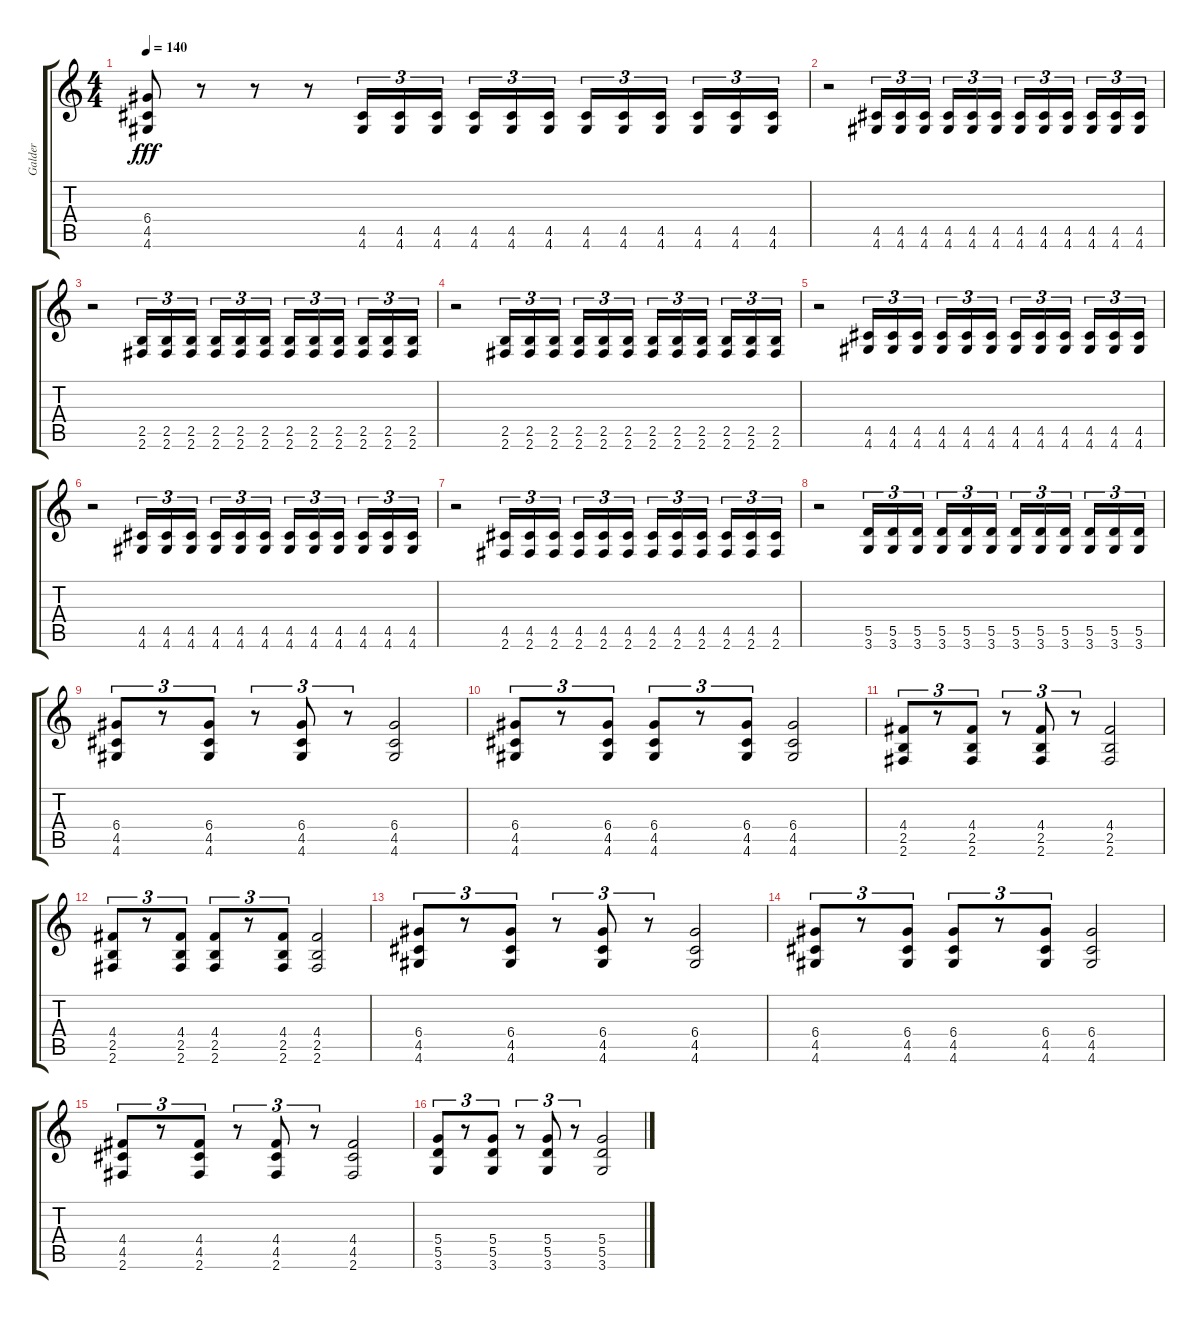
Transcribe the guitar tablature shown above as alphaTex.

\track ("Galder" "Galder") {instrument distortionguitar}
\staff {score tabs}
\tuning (E4 B3 G3 D3 A2 E2) {hide}
\ts (4 4)
\tempo 140
\clef g2
\ks c
(6.4 4.5 4.6).8{dy fff} r.8 r.8 r.8 (4.5 4.6).16{tu (3 2)} (4.5 4.6).16{tu (3 2)} (4.5 4.6).16{tu (3 2)} (4.5 4.6).16{tu (3 2)} (4.5 4.6).16{tu (3 2)} (4.5 4.6).16{tu (3 2)} (4.5 4.6).16{tu (3 2)} (4.5 4.6).16{tu (3 2)} (4.5 4.6).16{tu (3 2)} (4.5 4.6).16{tu (3 2)} (4.5 4.6).16{tu (3 2)} (4.5 4.6).16{tu (3 2)} |
r.2 (4.5 4.6).16{tu (3 2)} (4.5 4.6).16{tu (3 2)} (4.5 4.6).16{tu (3 2)} (4.5 4.6).16{tu (3 2)} (4.5 4.6).16{tu (3 2)} (4.5 4.6).16{tu (3 2)} (4.5 4.6).16{tu (3 2)} (4.5 4.6).16{tu (3 2)} (4.5 4.6).16{tu (3 2)} (4.5 4.6).16{tu (3 2)} (4.5 4.6).16{tu (3 2)} (4.5 4.6).16{tu (3 2)} |
r.2 (2.5 2.6).16{tu (3 2)} (2.5 2.6).16{tu (3 2)} (2.5 2.6).16{tu (3 2)} (2.5 2.6).16{tu (3 2)} (2.5 2.6).16{tu (3 2)} (2.5 2.6).16{tu (3 2)} (2.5 2.6).16{tu (3 2)} (2.5 2.6).16{tu (3 2)} (2.5 2.6).16{tu (3 2)} (2.5 2.6).16{tu (3 2)} (2.5 2.6).16{tu (3 2)} (2.5 2.6).16{tu (3 2)} |
r.2 (2.5 2.6).16{tu (3 2)} (2.5 2.6).16{tu (3 2)} (2.5 2.6).16{tu (3 2)} (2.5 2.6).16{tu (3 2)} (2.5 2.6).16{tu (3 2)} (2.5 2.6).16{tu (3 2)} (2.5 2.6).16{tu (3 2)} (2.5 2.6).16{tu (3 2)} (2.5 2.6).16{tu (3 2)} (2.5 2.6).16{tu (3 2)} (2.5 2.6).16{tu (3 2)} (2.5 2.6).16{tu (3 2)} |
r.2 (4.5 4.6).16{tu (3 2)} (4.5 4.6).16{tu (3 2)} (4.5 4.6).16{tu (3 2)} (4.5 4.6).16{tu (3 2)} (4.5 4.6).16{tu (3 2)} (4.5 4.6).16{tu (3 2)} (4.5 4.6).16{tu (3 2)} (4.5 4.6).16{tu (3 2)} (4.5 4.6).16{tu (3 2)} (4.5 4.6).16{tu (3 2)} (4.5 4.6).16{tu (3 2)} (4.5 4.6).16{tu (3 2)} |
r.2 (4.5 4.6).16{tu (3 2)} (4.5 4.6).16{tu (3 2)} (4.5 4.6).16{tu (3 2)} (4.5 4.6).16{tu (3 2)} (4.5 4.6).16{tu (3 2)} (4.5 4.6).16{tu (3 2)} (4.5 4.6).16{tu (3 2)} (4.5 4.6).16{tu (3 2)} (4.5 4.6).16{tu (3 2)} (4.5 4.6).16{tu (3 2)} (4.5 4.6).16{tu (3 2)} (4.5 4.6).16{tu (3 2)} |
r.2 (4.5 2.6).16{tu (3 2)} (4.5 2.6).16{tu (3 2)} (4.5 2.6).16{tu (3 2)} (4.5 2.6).16{tu (3 2)} (4.5 2.6).16{tu (3 2)} (4.5 2.6).16{tu (3 2)} (4.5 2.6).16{tu (3 2)} (4.5 2.6).16{tu (3 2)} (4.5 2.6).16{tu (3 2)} (4.5 2.6).16{tu (3 2)} (4.5 2.6).16{tu (3 2)} (4.5 2.6).16{tu (3 2)} |
r.2 (5.5 3.6).16{tu (3 2)} (5.5 3.6).16{tu (3 2)} (5.5 3.6).16{tu (3 2)} (5.5 3.6).16{tu (3 2)} (5.5 3.6).16{tu (3 2)} (5.5 3.6).16{tu (3 2)} (5.5 3.6).16{tu (3 2)} (5.5 3.6).16{tu (3 2)} (5.5 3.6).16{tu (3 2)} (5.5 3.6).16{tu (3 2)} (5.5 3.6).16{tu (3 2)} (5.5 3.6).16{tu (3 2)} |
(6.4 4.5 4.6).8{tu (3 2)} r.8{tu (3 2)} (6.4 4.5 4.6).8{tu (3 2)} r.8{tu (3 2)} (6.4 4.5 4.6).8{tu (3 2)} r.8{tu (3 2)} (6.4 4.5 4.6).2 |
(6.4 4.5 4.6).8{tu (3 2)} r.8{tu (3 2)} (6.4 4.5 4.6).8{tu (3 2)} (6.4 4.5 4.6).8{tu (3 2)} r.8{tu (3 2)} (6.4 4.5 4.6).8{tu (3 2)} (6.4 4.5 4.6).2 |
(4.4 2.5 2.6).8{tu (3 2)} r.8{tu (3 2)} (4.4 2.5 2.6).8{tu (3 2)} r.8{tu (3 2)} (4.4 2.5 2.6).8{tu (3 2)} r.8{tu (3 2)} (4.4 2.5 2.6).2 |
(4.4 2.5 2.6).8{tu (3 2)} r.8{tu (3 2)} (4.4 2.5 2.6).8{tu (3 2)} (4.4 2.5 2.6).8{tu (3 2)} r.8{tu (3 2)} (4.4 2.5 2.6).8{tu (3 2)} (4.4 2.5 2.6).2 |
(6.4 4.5 4.6).8{tu (3 2)} r.8{tu (3 2)} (6.4 4.5 4.6).8{tu (3 2)} r.8{tu (3 2)} (6.4 4.5 4.6).8{tu (3 2)} r.8{tu (3 2)} (6.4 4.5 4.6).2 |
(6.4 4.5 4.6).8{tu (3 2)} r.8{tu (3 2)} (6.4 4.5 4.6).8{tu (3 2)} (6.4 4.5 4.6).8{tu (3 2)} r.8{tu (3 2)} (6.4 4.5 4.6).8{tu (3 2)} (6.4 4.5 4.6).2 |
(4.4 4.5 2.6).8{tu (3 2)} r.8{tu (3 2)} (4.4 4.5 2.6).8{tu (3 2)} r.8{tu (3 2)} (4.4 4.5 2.6).8{tu (3 2)} r.8{tu (3 2)} (4.4 4.5 2.6).2 |
(5.4 5.5 3.6).8{tu (3 2)} r.8{tu (3 2)} (5.4 5.5 3.6).8{tu (3 2)} r.8{tu (3 2)} (5.4 5.5 3.6).8{tu (3 2)} r.8{tu (3 2)} (5.4 5.5 3.6).2
